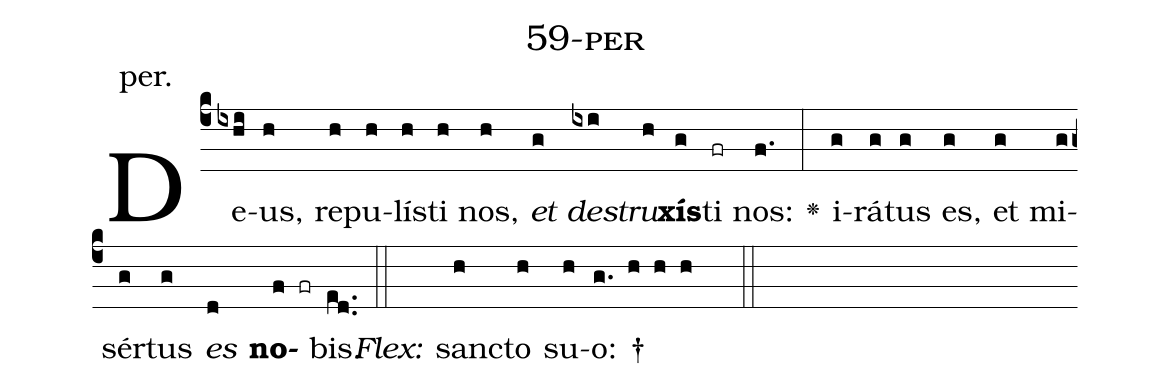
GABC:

name: 59-per;
annotation: per.;
%%
(c4)De(ixhi)us,(h) re(h)pu(h)lís(h)ti(h) nos,(h) <i>et</i>(g) <i>de</i>(ixi)<i>stru</i>(h)<b>xís</b>(g)ti(fr) nos:(f.) <v>\greheightstar</v>(:) i(g)rá(g)tus(g) es,(g) et(g) mi(g)sér(g)tus(g) <i>es</i>(d) <b>no</b>(f fr)bis.(ed..) (::)
<i>Flex:</i>()  sanc(h)to(h) su(h)o: †(g. h h h  ::)

%E(g) u(g) o(g) u(d) a(f) e.(ed..) (::)
